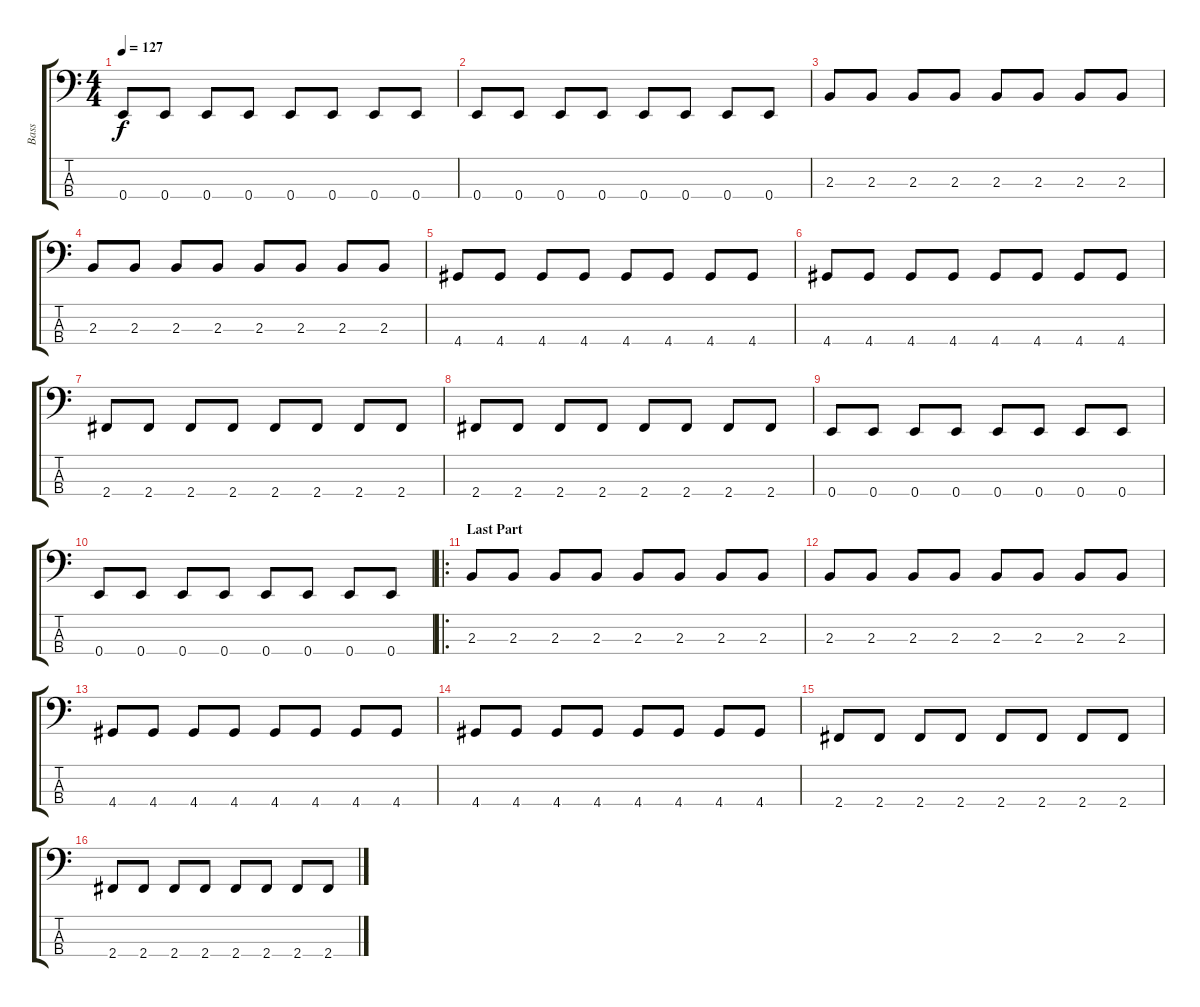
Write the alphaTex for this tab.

\track ("Bass" "Bass") {instrument electricbasspick}
\staff {score tabs}
\tuning (G2 D2 A1 E1) {hide}
\ts (4 4)
\tempo 127
\clef f4
\ks c
0.4.8{dy f} 0.4.8 0.4.8 0.4.8 0.4.8 0.4.8 0.4.8 0.4.8 |
0.4.8 0.4.8 0.4.8 0.4.8 0.4.8 0.4.8 0.4.8 0.4.8 |
2.3.8 2.3.8 2.3.8 2.3.8 2.3.8 2.3.8 2.3.8 2.3.8 |
2.3.8 2.3.8 2.3.8 2.3.8 2.3.8 2.3.8 2.3.8 2.3.8 |
4.4.8 4.4.8 4.4.8 4.4.8 4.4.8 4.4.8 4.4.8 4.4.8 |
4.4.8 4.4.8 4.4.8 4.4.8 4.4.8 4.4.8 4.4.8 4.4.8 |
2.4.8 2.4.8 2.4.8 2.4.8 2.4.8 2.4.8 2.4.8 2.4.8 |
2.4.8 2.4.8 2.4.8 2.4.8 2.4.8 2.4.8 2.4.8 2.4.8 |
0.4.8 0.4.8 0.4.8 0.4.8 0.4.8 0.4.8 0.4.8 0.4.8 |
0.4.8 0.4.8 0.4.8 0.4.8 0.4.8 0.4.8 0.4.8 0.4.8 |
\ro
\section ("" "Last Part")
2.3.8 2.3.8 2.3.8 2.3.8 2.3.8 2.3.8 2.3.8 2.3.8 |
2.3.8 2.3.8 2.3.8 2.3.8 2.3.8 2.3.8 2.3.8 2.3.8 |
4.4.8 4.4.8 4.4.8 4.4.8 4.4.8 4.4.8 4.4.8 4.4.8 |
4.4.8 4.4.8 4.4.8 4.4.8 4.4.8 4.4.8 4.4.8 4.4.8 |
2.4.8 2.4.8 2.4.8 2.4.8 2.4.8 2.4.8 2.4.8 2.4.8 |
2.4.8 2.4.8 2.4.8 2.4.8 2.4.8 2.4.8 2.4.8 2.4.8
